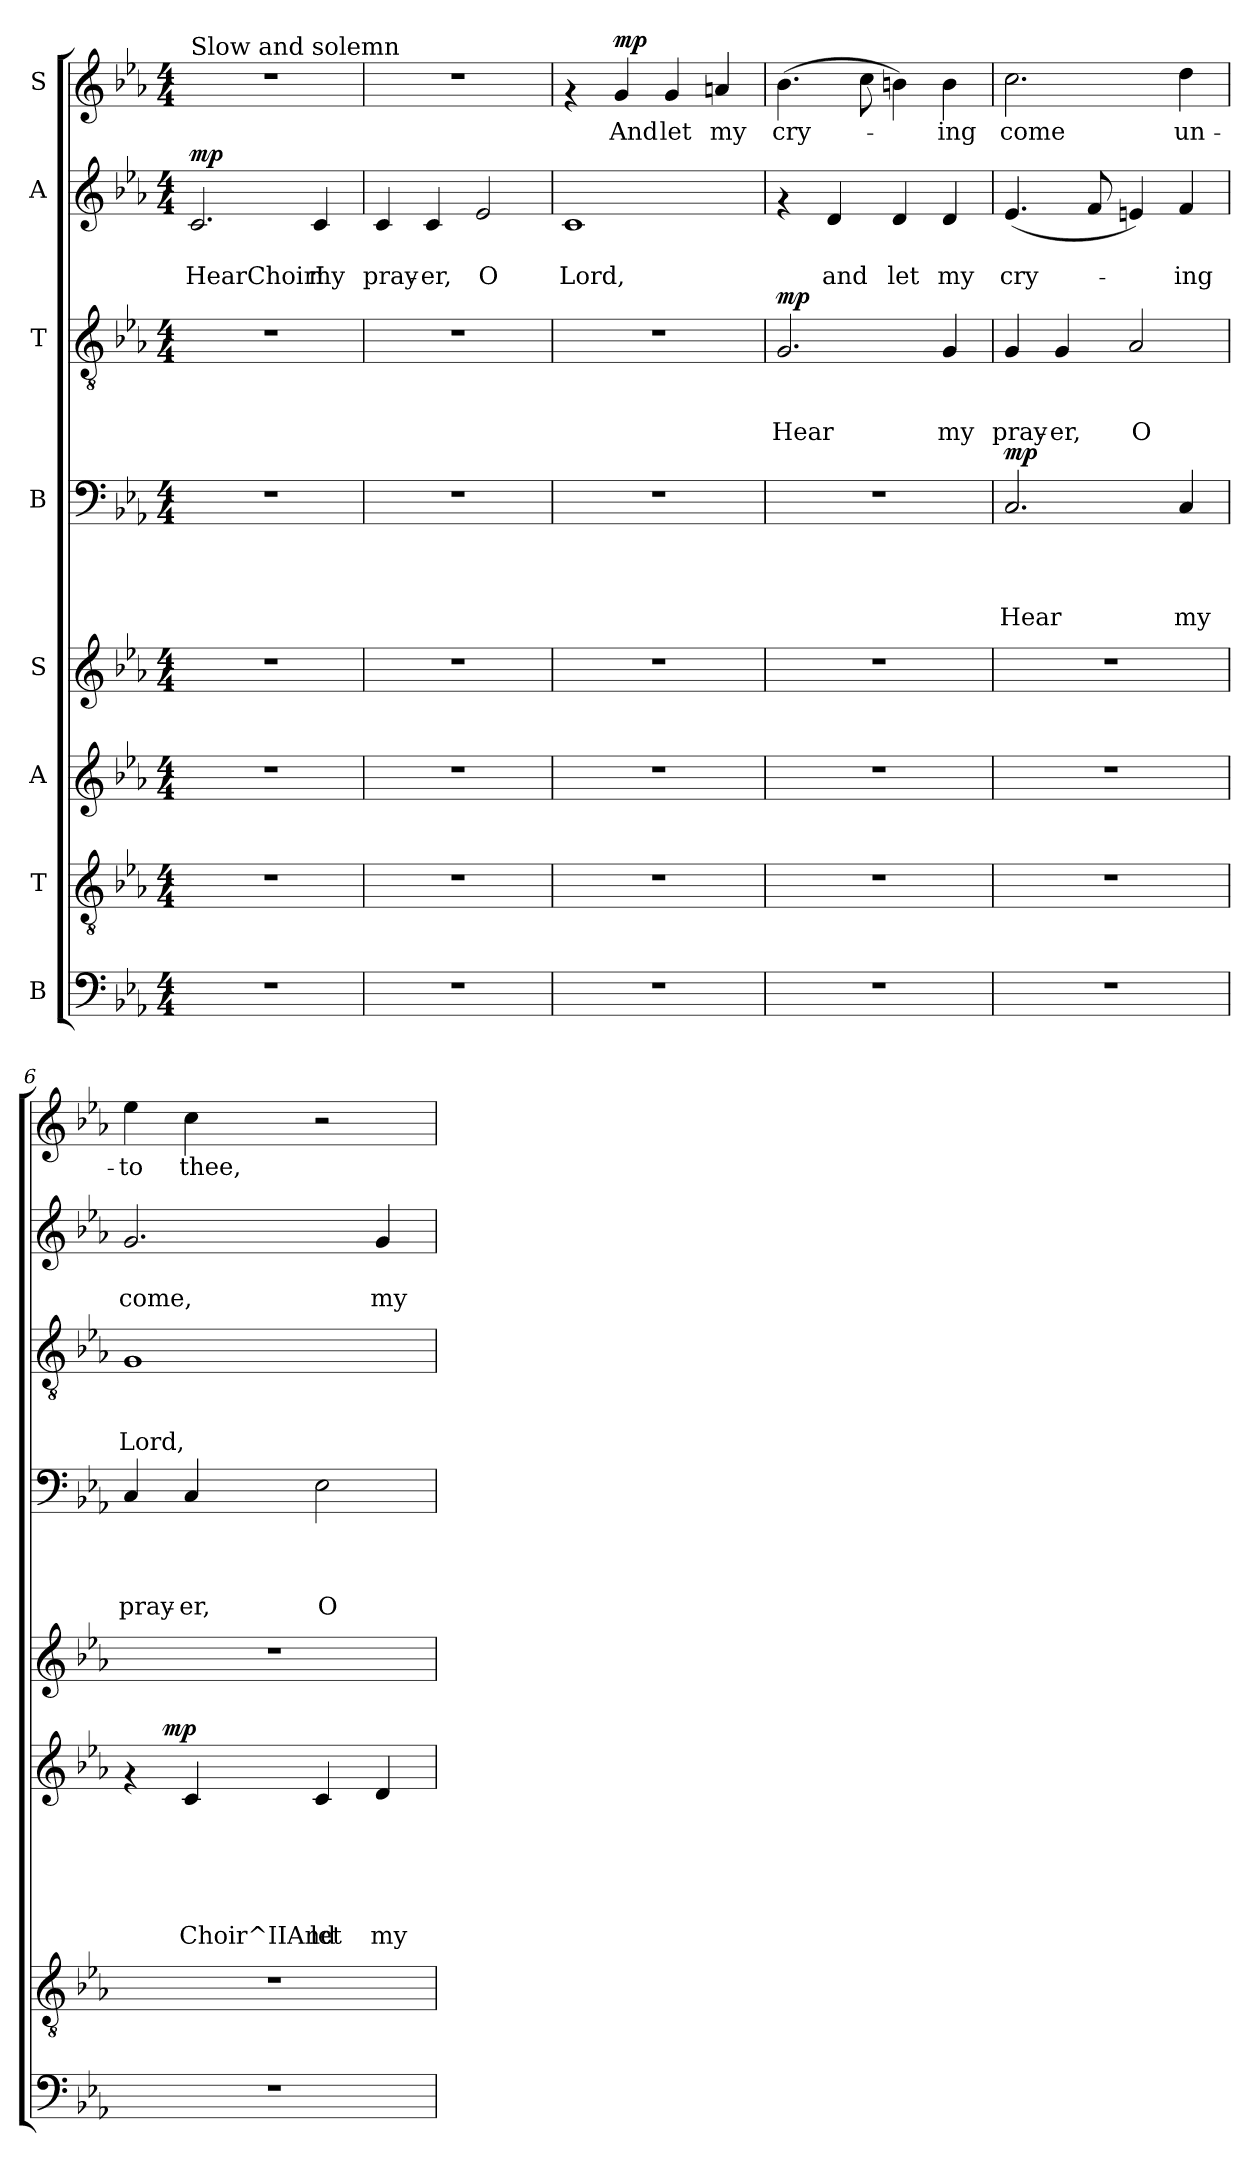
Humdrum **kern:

**kern	**kern	**kern	**text	**text	**text	**text	**text	**text	**dynam	**kern	**kern	**text	**text	**text	**text	**dynam	**kern	**text	**text	**text	**dynam	**kern	**text	**text	**dynam	**kern	**text	**dynam
*part8	*part7	*part6	*part6	*part6	*part6	*part6	*part6	*part6	*part6	*part5	*part4	*part4	*part4	*part4	*part4	*part4	*part3	*part3	*part3	*part3	*part3	*part2	*part2	*part2	*part2	*part1	*part1	*part1
*staff8	*staff7	*staff6	*staff6	*staff6	*staff6	*staff6	*staff6	*staff6	*staff6	*staff5	*staff4	*staff4	*staff4	*staff4	*staff4	*staff4	*staff3	*staff3	*staff3	*staff3	*staff3	*staff2	*staff2	*staff2	*staff2	*staff1	*staff1	*staff1
*I"B	*I"T	*I"A	*	*	*	*	*	*	*	*I"S	*I"B	*	*	*	*	*	*I"T	*	*	*	*	*I"A	*	*	*	*I"S	*	*
*clefF4	*clefGv2	*clefG2	*	*	*	*	*	*	*	*clefG2	*clefF4	*	*	*	*	*	*clefGv2	*	*	*	*	*clefG2	*	*	*	*clefG2	*	*
*k[b-e-a-]	*k[b-e-a-]	*k[b-e-a-]	*	*	*	*	*	*	*	*k[b-e-a-]	*k[b-e-a-]	*	*	*	*	*	*k[b-e-a-]	*	*	*	*	*k[b-e-a-]	*	*	*	*k[b-e-a-]	*	*
*E-:	*E-:	*E-:	*	*	*	*	*	*	*	*E-:	*E-:	*	*	*	*	*	*E-:	*	*	*	*	*E-:	*	*	*	*E-:	*	*
*M4/4	*M4/4	*M4/4	*	*	*	*	*	*	*	*M4/4	*M4/4	*	*	*	*	*	*M4/4	*	*	*	*	*M4/4	*	*	*	*M4/4	*	*
=1	=1	=1	=1	=1	=1	=1	=1	=1	=1	=1	=1	=1	=1	=1	=1	=1	=1	=1	=1	=1	=1	=1	=1	=1	=1	=1	=1	=1
!	!	!	!	!	!	!	!	!	!	!	!	!	!	!	!	!	!	!	!	!	!	!	!	!	!	!LO:TX:a:t=Slow and solemn	!	!
!	!	!	!	!	!	!	!	!	!	!	!	!	!	!	!	!	!	!	!	!	!	!	!	!LO:LY:b	!LO:DY:a	!	!	!
1r	1r	1r	.	.	.	.	.	.	.	1r	1r	.	.	.	.	.	1r	.	.	.	.	2.c/	.	HearChoirI	mp	1r	.	.
!	!	!	!	!	!	!	!	!	!	!	!	!	!	!	!	!	!	!	!	!	!	!	!	!LO:LY:b	!	!	!	!
.	.	.	.	.	.	.	.	.	.	.	.	.	.	.	.	.	.	.	.	.	.	4c/	.	my	.	.	.	.
=2	=2	=2	=2	=2	=2	=2	=2	=2	=2	=2	=2	=2	=2	=2	=2	=2	=2	=2	=2	=2	=2	=2	=2	=2	=2	=2	=2	=2
!	!	!	!	!	!	!	!	!	!	!	!	!	!	!	!	!	!	!	!	!	!	!	!	!LO:LY:b	!	!	!	!
1r	1r	1r	.	.	.	.	.	.	.	1r	1r	.	.	.	.	.	1r	.	.	.	.	4c/	.	pray-	.	1r	.	.
!	!	!	!	!	!	!	!	!	!	!	!	!	!	!	!	!	!	!	!	!	!	!	!	!LO:LY:b	!	!	!	!
.	.	.	.	.	.	.	.	.	.	.	.	.	.	.	.	.	.	.	.	.	.	4c/	.	-er,	.	.	.	.
!	!	!	!	!	!	!	!	!	!	!	!	!	!	!	!	!	!	!	!	!	!	!	!	!LO:LY:b	!	!	!	!
.	.	.	.	.	.	.	.	.	.	.	.	.	.	.	.	.	.	.	.	.	.	2e-/	.	O	.	.	.	.
=3	=3	=3	=3	=3	=3	=3	=3	=3	=3	=3	=3	=3	=3	=3	=3	=3	=3	=3	=3	=3	=3	=3	=3	=3	=3	=3	=3	=3
!	!	!	!	!	!	!	!	!	!	!	!	!	!	!	!	!	!	!	!	!	!	!	!	!LO:LY:b	!	!	!	!
1r	1r	1r	.	.	.	.	.	.	.	1r	1r	.	.	.	.	.	1r	.	.	.	.	1c	.	Lord,	.	4rf	.	.
!	!	!	!	!	!	!	!	!	!	!	!	!	!	!	!	!	!	!	!	!	!	!	!	!	!	!	!LO:LY:b	!LO:DY:a
.	.	.	.	.	.	.	.	.	.	.	.	.	.	.	.	.	.	.	.	.	.	.	.	.	.	4g/	And	mp
!	!	!	!	!	!	!	!	!	!	!	!	!	!	!	!	!	!	!	!	!	!	!	!	!	!	!	!LO:LY:b	!
.	.	.	.	.	.	.	.	.	.	.	.	.	.	.	.	.	.	.	.	.	.	.	.	.	.	4g/	let	.
!	!	!	!	!	!	!	!	!	!	!	!	!	!	!	!	!	!	!	!	!	!	!	!	!	!	!	!LO:LY:b	!
.	.	.	.	.	.	.	.	.	.	.	.	.	.	.	.	.	.	.	.	.	.	.	.	.	.	4an/	my	.
=4	=4	=4	=4	=4	=4	=4	=4	=4	=4	=4	=4	=4	=4	=4	=4	=4	=4	=4	=4	=4	=4	=4	=4	=4	=4	=4	=4	=4
!	!	!	!	!	!	!	!	!	!	!	!	!	!	!	!	!	!	!	!	!LO:LY:b	!LO:DY:a	!	!	!	!	!	!LO:LY:b	!
1r	1r	1r	.	.	.	.	.	.	.	1r	1r	.	.	.	.	.	2.G/	.	.	Hear	mp	4rf	.	.	.	(>4.b-\	cry-	.
!	!	!	!	!	!	!	!	!	!	!	!	!	!	!	!	!	!	!	!	!	!	!	!	!LO:LY:b	!	!	!	!
.	.	.	.	.	.	.	.	.	.	.	.	.	.	.	.	.	.	.	.	.	.	4d/	.	and	.	.	.	.
.	.	.	.	.	.	.	.	.	.	.	.	.	.	.	.	.	.	.	.	.	.	.	.	.	.	8cc\	.	.
!	!	!	!	!	!	!	!	!	!	!	!	!	!	!	!	!	!	!	!	!	!	!	!	!LO:LY:b	!	!	!	!
.	.	.	.	.	.	.	.	.	.	.	.	.	.	.	.	.	.	.	.	.	.	4d/	.	let	.	4bn\)	.	.
!	!	!	!	!	!	!	!	!	!	!	!	!	!	!	!	!	!	!	!	!LO:LY:b	!	!	!	!LO:LY:b	!	!	!LO:LY:b	!
.	.	.	.	.	.	.	.	.	.	.	.	.	.	.	.	.	4G/	.	.	my	.	4d/	.	my	.	4b\	-ing	.
=5	=5	=5	=5	=5	=5	=5	=5	=5	=5	=5	=5	=5	=5	=5	=5	=5	=5	=5	=5	=5	=5	=5	=5	=5	=5	=5	=5	=5
!	!	!	!	!	!	!	!	!	!	!	!	!	!	!	!LO:LY:b	!LO:DY:a	!	!	!	!LO:LY:b	!	!	!	!LO:LY:b	!	!	!LO:LY:b	!
1r	1r	1r	.	.	.	.	.	.	.	1r	2.C/	.	.	.	Hear	mp	4G/	.	.	pray-	.	(<4.e-/	.	cry-	.	2.cc\	come	.
!	!	!	!	!	!	!	!	!	!	!	!	!	!	!	!	!	!	!	!	!LO:LY:b	!	!	!	!	!	!	!	!
.	.	.	.	.	.	.	.	.	.	.	.	.	.	.	.	.	4G/	.	.	-er,	.	.	.	.	.	.	.	.
.	.	.	.	.	.	.	.	.	.	.	.	.	.	.	.	.	.	.	.	.	.	8f/	.	.	.	.	.	.
!	!	!	!	!	!	!	!	!	!	!	!	!	!	!	!	!	!	!	!	!LO:LY:b	!	!	!	!	!	!	!	!
.	.	.	.	.	.	.	.	.	.	.	.	.	.	.	.	.	2A-/	.	.	O	.	4en/)	.	.	.	.	.	.
!	!	!	!	!	!	!	!	!	!	!	!	!	!	!	!LO:LY:b	!	!	!	!	!	!	!	!	!LO:LY:b	!	!	!LO:LY:b	!
.	.	.	.	.	.	.	.	.	.	.	4C/	.	.	.	my	.	.	.	.	.	.	4f/	.	-ing	.	4dd\	un-	.
=6	=6	=6	=6	=6	=6	=6	=6	=6	=6	=6	=6	=6	=6	=6	=6	=6	=6	=6	=6	=6	=6	=6	=6	=6	=6	=6	=6	=6
!	!	!	!	!	!	!	!	!	!	!	!	!	!	!	!LO:LY:b	!	!	!	!	!LO:LY:b	!	!	!	!LO:LY:b	!	!	!LO:LY:b	!
*	*	*^	*	*	*	*	*	*	*	*	*	*	*	*	*	*	*	*	*	*	*	*	*	*	*	*	*	*
1r	1r	4rf	8.ryy	.	.	.	.	.	.	.	1r	4C/	.	.	.	pray-	.	1G	.	.	Lord,	.	2.g/	.	come,	.	4ee-\	-to	.
!	!	!	!	!	!	!	!	!	!	!LO:DY:a	!	!	!	!	!	!	!	!	!	!	!	!	!	!	!	!	!	!	!
.	.	.	2ryy	.	.	.	.	.	.	mp	.	.	.	.	.	.	.	.	.	.	.	.	.	.	.	.	.	.	.
!	!	!	!	!	!	!	!	!	!LO:LY:b:rj	!	!	!	!	!	!	!LO:LY:b	!	!	!	!	!	!	!	!	!	!	!	!LO:LY:b	!
.	.	4c/	.	.	.	.	.	.	Choir^IIAnd	.	.	4C/	.	.	.	-er,	.	.	.	.	.	.	.	.	.	.	4cc\	thee,	.
!	!	!	!	!	!	!	!	!	!LO:LY:b:rj	!	!	!	!	!	!	!LO:LY:b	!	!	!	!	!	!	!	!	!	!	!	!	!
.	.	4c/	.	.	.	.	.	.	let	.	.	2E-\	.	.	.	O	.	.	.	.	.	.	.	.	.	.	2r	.	.
.	.	.	4ryy	.	.	.	.	.	.	.	.	.	.	.	.	.	.	.	.	.	.	.	.	.	.	.	.	.	.
!	!	!	!	!	!	!	!	!	!LO:LY:b:rj	!	!	!	!	!	!	!	!	!	!	!	!	!	!	!	!LO:LY:b	!	!	!	!
.	.	4d/	.	.	.	.	.	.	my	.	.	.	.	.	.	.	.	.	.	.	.	.	4g/	.	my	.	.	.	.
.	.	.	16ryy	.	.	.	.	.	.	.	.	.	.	.	.	.	.	.	.	.	.	.	.	.	.	.	.	.	.
*	*	*v	*v	*	*	*	*	*	*	*	*	*	*	*	*	*	*	*	*	*	*	*	*	*	*	*	*	*	*
=	=	=	=	=	=	=	=	=	=	=	=	=	=	=	=	=	=	=	=	=	=	=	=	=	=	=	=	=
*-	*-	*-	*-	*-	*-	*-	*-	*-	*-	*-	*-	*-	*-	*-	*-	*-	*-	*-	*-	*-	*-	*-	*-	*-	*-	*-	*-	*-
